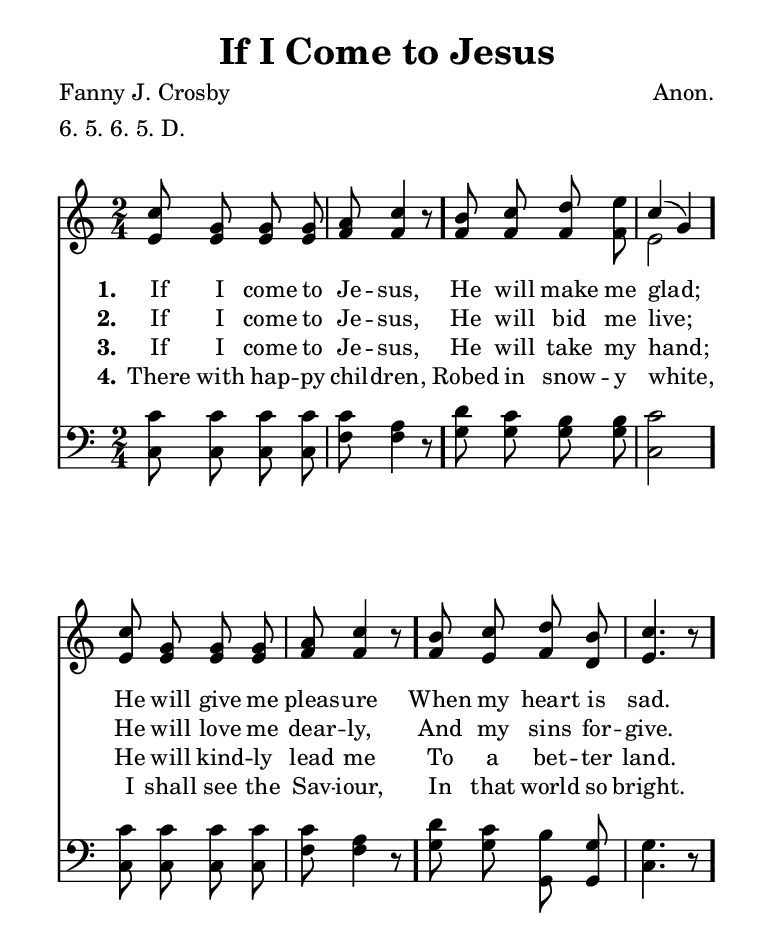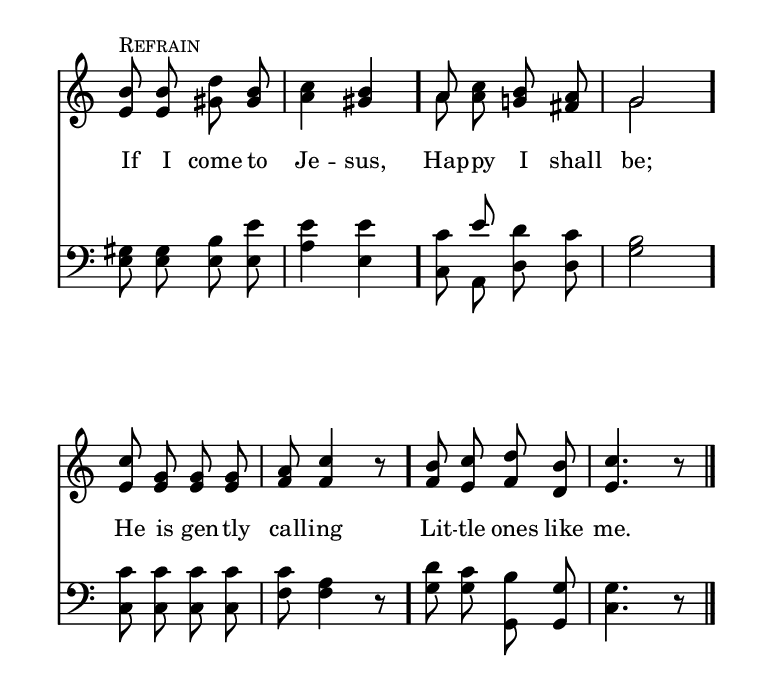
\include "common/global.ily"
\paper {
  \include "common/paper.ily"
  ragged-bottom = ##t
  page-count = #(cond (is-eogsized 2) (#t #f))
  system-system-spacing.padding = 11
}

\header{
  %children
  hymnnumber = "337"
  title = "If I Come to Jesus"
  tunename = ""
  meter = "6. 5. 6. 5. D."
  poet = "Fanny J. Crosby"
  composer = "Anon."
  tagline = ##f
}

global = {
  \include "common/overrides.ily"
  \override Staff.TimeSignature.style = #'numbered
  \time 2/4
  \override Score.MetronomeMark.transparent = ##t % hide all fermata changes too
  \tempo 4=80
  \key c \major
  \autoBeamOff
}

notesSoprano = {
\global
\relative c'' {

  c8 g g g | a c4 r8 |
  b8 c d e | c4( g) |
  c8 g g g | a c4 r8 |
  b8 c d b | c4. r8 |

  << s^\markup { \small \caps "Refrain" }
  { b8 b d b | c4 b | } >>
  a8 c b a | g2 |
  c8 g g g | a c4 r8 |
  b8 c d b | c4. r8 |

  \bar "|."

}
}

notesAlto = {
\global
\relative e' {

  e8 e e e | f f4 r8 |
  f8 f f f | e2 |
  e8 e e e | f f4 r8 |
  f8 e f d | e4. r8 |

  e8 e gis gis | a4 gis |
  a8 a g! fis | g2 |
  e8 e e e | f f4 r8 |
  f8 e f d | e4. r8 |

}
}

notesTenor = {
\global
\relative a {

  c8 c c c | c a4 r8 |
  d8 c b b | c2 |
  c8 c c c | c a4 r8 |
  d8 c b g | g4. r8 |

  gis8 gis b e | e4 e |
  c8 e d c | b2 |
  c8 c c c | c a4 r8 |
  d8 c b g | g4. r8 |

}
}

notesBass = {
\global
\relative f {

  c8 c c c | f f4 r8 |
  g8 g g g | c,2 |
  c8 c c c | f f4 r8 |
  g8 g g, g | c4. r8 |

  e8 e e e | a4 e |
  c8 a d d | g2 |
  c,8 c c c | f f4 r8 |
  g8 g g, g | c4. r8 |

}
}

Refrain = \lyricmode {

If I come to Je -- sus, \bar "."
Hap -- py I shall be; \bar "."
He is gen -- tly call -- ing \bar "."
Lit -- tle ones like me. \bar "."

}

wordsA = \lyricmode {
\set stanza = "1."

If I come to Je -- sus, \bar "."
He will make me glad; \bar "."
He will give me pleas -- ure \bar "."
When my heart is sad. \bar "."

}

wordsB = \lyricmode {
\set stanza = "2."

If I come to Je -- sus,
He will bid me live;
He will love me dear -- ly,
And my sins for -- give.

\Refrain

}

wordsC = \lyricmode {
\set stanza = "3."

If I come to Je -- sus,
He will take my hand;
He will kind -- ly lead me
To a bet -- ter land.

}

wordsD = \lyricmode {
\set stanza = "4."

There with hap -- py chil -- dren,
Robed in snow -- y white,
I shall see the Sav -- iour,
In that world so bright.

}

\score {
  \context ChoirStaff <<
    \context Staff = upper <<
      \set Staff.autoBeaming = ##f
      \set ChoirStaff.systemStartDelimiter = #'SystemStartBar
      \set ChoirStaff.printPartCombineTexts = ##f
      \partcombine #'(2 . 9) \notesSoprano \notesAlto
      \context NullVoice = sopranos { \voiceOne << \notesSoprano >> }
      \context Lyrics = one   \lyricsto sopranos \wordsA
      \context Lyrics = two   \lyricsto sopranos \wordsB
      \context Lyrics = three \lyricsto sopranos \wordsC
      \context Lyrics = four  \lyricsto sopranos \wordsD
    >>
    \context Staff = men <<
      \set Staff.autoBeaming = ##f
      \clef bass
      \set ChoirStaff.printPartCombineTexts = ##f
      \partcombine #'(2 . 9) \notesTenor \notesBass
    >>
  >>
  \layout {
    \include "common/layout.ily"
  }
  \midi{
    \include "common/midi.ily"
  }
}

\version "2.19.49"  % necessary for upgrading to future LilyPond versions.

% vi:set et ts=2 sw=2 ai nocindent syntax=lilypond:
